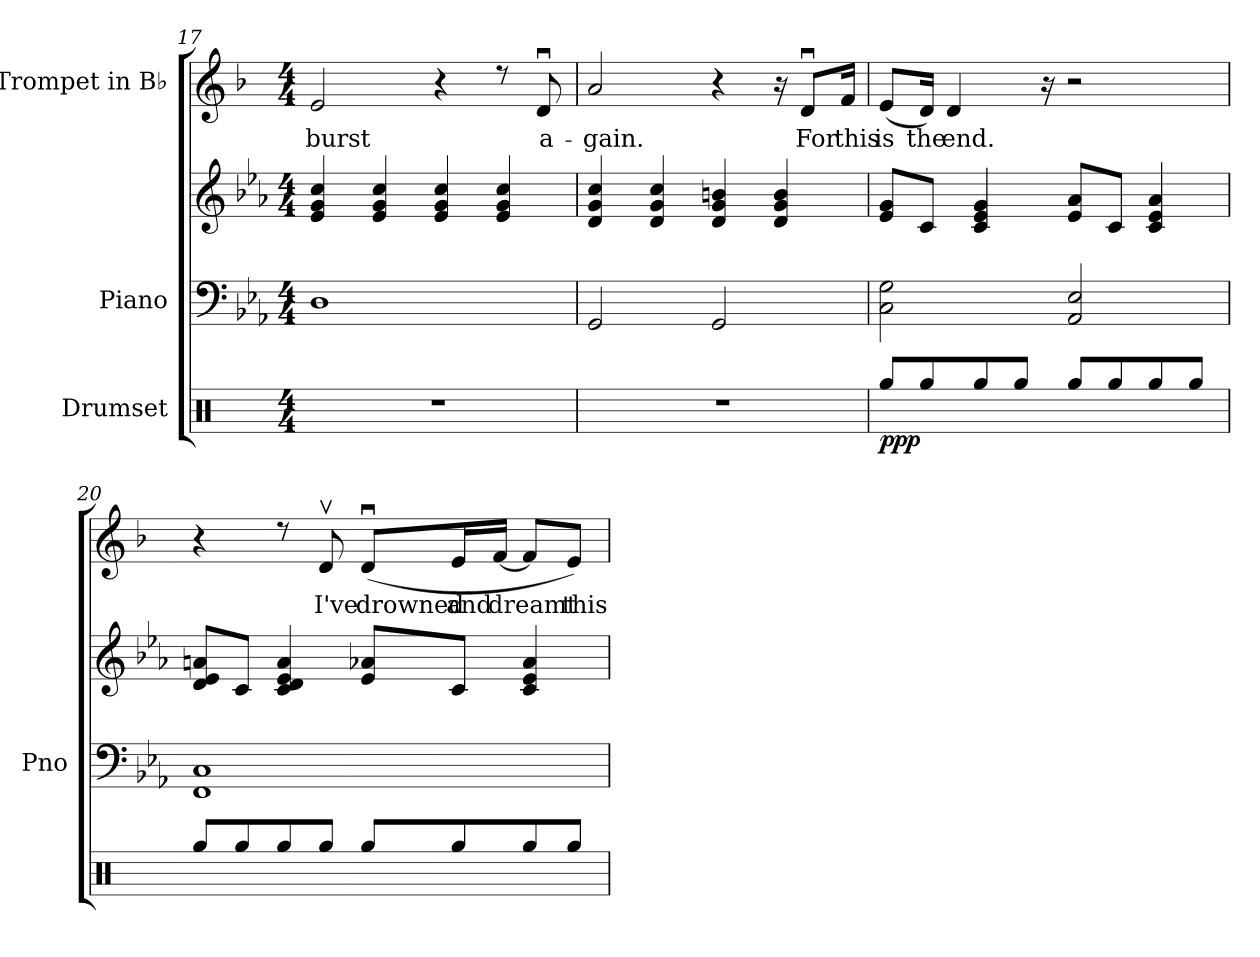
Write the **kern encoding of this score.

**kern	**dynam	**kern	**kern	**kern	**text
*part3	*part3	*part2	*part2	*part1	*part1
*staff4	*staff4	*staff3	*staff2	*staff1	*staff1
*I"Drumset	*	*I"Piano	*	*I"Trompet in B♭	*
*	*	*I'Pno	*	*	*
*clefX	*	*clefF4	*clefG2	*clefG2	*
*	*	*	*	*ITrd1c2	*
*k[]	*	*k[b-e-a-]	*k[b-e-a-]	*k[b-e-a-]	*
*M4/4	*	*M4/4	*M4/4	*M4/4	*
=17	=17	=17	=17	=17	=17
!	!	!	!	!	!LO:LY:b
1r	.	1D	4e-/ 4g/ 4cc/	2d/	burst
.	.	.	4e-/ 4g/ 4cc/	.	.
.	.	.	4e-/ 4g/ 4cc/	4r	.
.	.	.	4e-/ 4g/ 4cc/	8rdd	.
!	!	!	!	!	!LO:LY:b
.	.	.	.	8cu/	a-
=18	=18	=18	=18	=18	=18
!	!	!	!	!	!LO:LY:b
1r	.	2GG/	4d/ 4g/ 4cc/	2g/	-gain.
.	.	.	4d/ 4g/ 4cc/	.	.
.	.	2GG/	4d/ 4g/ 4bn/	4r	.
.	.	.	4d/ 4g/ 4b/	16r	.
!	!	!	!	!	!LO:LY:b
.	.	.	.	8cu/L	For
!	!	!	!	!	!LO:LY:b
.	.	.	.	16e-/Jk	this
=19	=19	=19	=19	=19	=19
!	!LO:DY:b	!	!	!	!LO:LY:b
8Rgg/L	ppp	2C\ 2G\	8e-/ 8g/L	(<8d/L	is
!	!	!	!	!	!LO:LY:b
8Rgg/	.	.	8c/J	16c/Jk)	the
!	!	!	!	!	!LO:LY:b
.	.	.	.	4c/	end.
8Rgg/	.	.	4c/ 4e-/ 4g/	.	.
8Rgg/J	.	.	.	.	.
.	.	.	.	16r	.
8Rgg/L	.	2AA-/ 2E-/	8e-/ 8a-/L	2r	.
8Rgg/	.	.	8c/J	.	.
8Rgg/	.	.	4c/ 4e-/ 4a-/	.	.
8Rgg/J	.	.	.	.	.
!!LO:LB:g=z
=20	=20	=20	=20	=20	=20
8Rgg/L	.	1FF 1C	8d/ 8e-/ 8an/L	4r	.
8Rgg/	.	.	8c/J	.	.
8Rgg/	.	.	4c/ 4d/ 4e-/ 4a/	8rdd	.
!	!	!	!	!	!LO:LY:b
8Rgg/J	.	.	.	8cv/	I've
!	!	!	!	!	!LO:LY:b
8Rgg/L	.	.	8e-/ 8a-X/L	(<8cu/L	drowned
!	!	!	!	!	!LO:LY:b
8Rgg/	.	.	8c/J	16d/L	and
!	!	!	!	!	!LO:LY:b
.	.	.	.	[16e-/JJ	dreamt
8Rgg/	.	.	4c/ 4e-/ 4a-/	8e-/L]	.
!	!	!	!	!	!LO:LY:b
8Rgg/J	.	.	.	8d/J)	this
=	=	=	=	=	=
*-	*-	*-	*-	*-	*-
